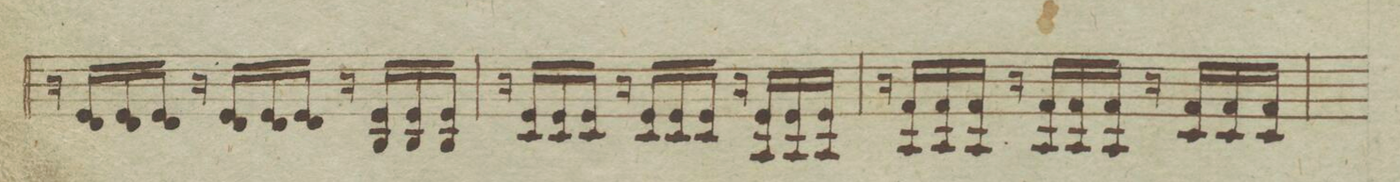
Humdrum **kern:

**kern	**dynam
*I"Violino Secondo.	*
*clefG2	*
*k[b-e-a-d-g-]	*
*M3/4	*
16r	.
16e-LL 16d-/	.
16e- 16d-/	.
16e-JJ 16d-/	.
16r	.
16e-LL 16d-/	.
16e- 16d-/	.
16e-JJ 16d-/	.
16r	.
16e-LL 16B-/	.
16e- 16B-/	.
16e-JJ 16B-/	.
=27	=27
16r	.
16e-LL 16c/	.
16e- 16c/	.
16e-JJ 16c/	.
16r	.
16e-LL 16c/	.
16e- 16c/	.
16e-JJ 16c/	.
16r	.
16e-LL 16A-/	.
16e- 16A-/	.
16e-JJ 16A-/	.
=28	=28
16r	.
16fLL 16A-/	.
16f 16A-/	.
16fJJ 16A-/	.
16r	.
16fLL 16A-/	.
16f 16A-/	.
16fJJ 16A-/	.
16r	.
16fLL 16c/	.
16f 16c/	.
16fJJ 16c/	.
=29	=29
*-	*-
